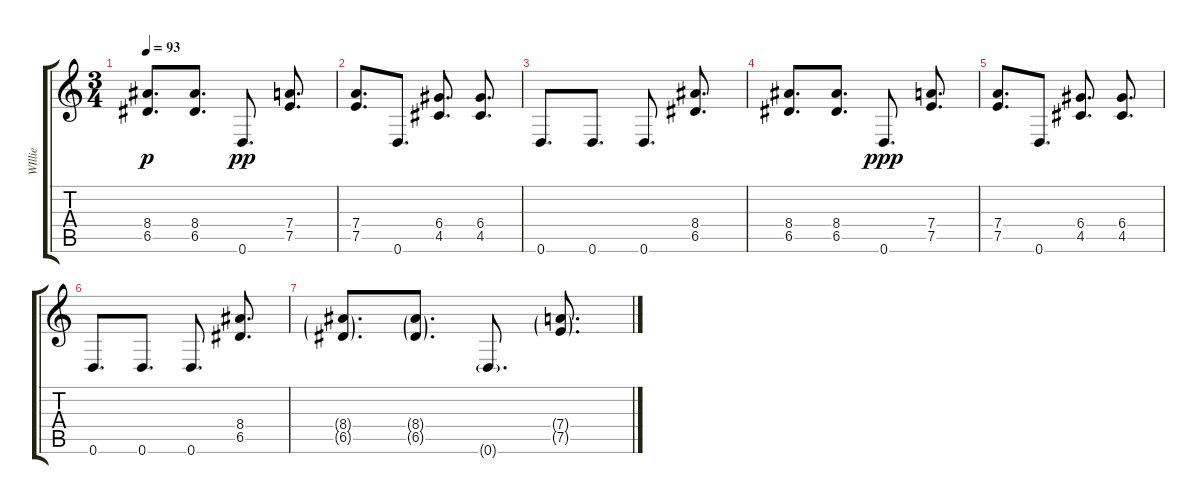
\track ("WIllie" "WIllie") {solo instrument distortionguitar}
\staff {score tabs}
\tuning (E4 B3 G3 D3 A2 D2) {hide}
\ts (3 4)
\tempo 93
\clef g2
\ks c
(8.4 6.5).8{d dy p} (8.4 6.5).8{d} 0.6.8{d dy pp} (7.4 7.5).8{d} |
(7.4 7.5).8{d} 0.6.8{d} (6.4 4.5).8{d} (6.4 4.5).8{d} |
0.6.8{d} 0.6.8{d} 0.6.8{d} (8.4 6.5).8{d} |
(8.4 6.5).8{d} (8.4 6.5).8{d} 0.6.8{d dy ppp} (7.4 7.5).8{d} |
(7.4 7.5).8{d} 0.6.8{d} (6.4 4.5).8{d} (6.4 4.5).8{d} |
0.6.8{d} 0.6.8{d} 0.6.8{d} (8.4 6.5).8{d} |
(8.4{g} 6.5{g}).8{d} (8.4{g} 6.5{g}).8{d} 0.6{g}.8{d} (7.4{g} 7.5{g}).8{d}
